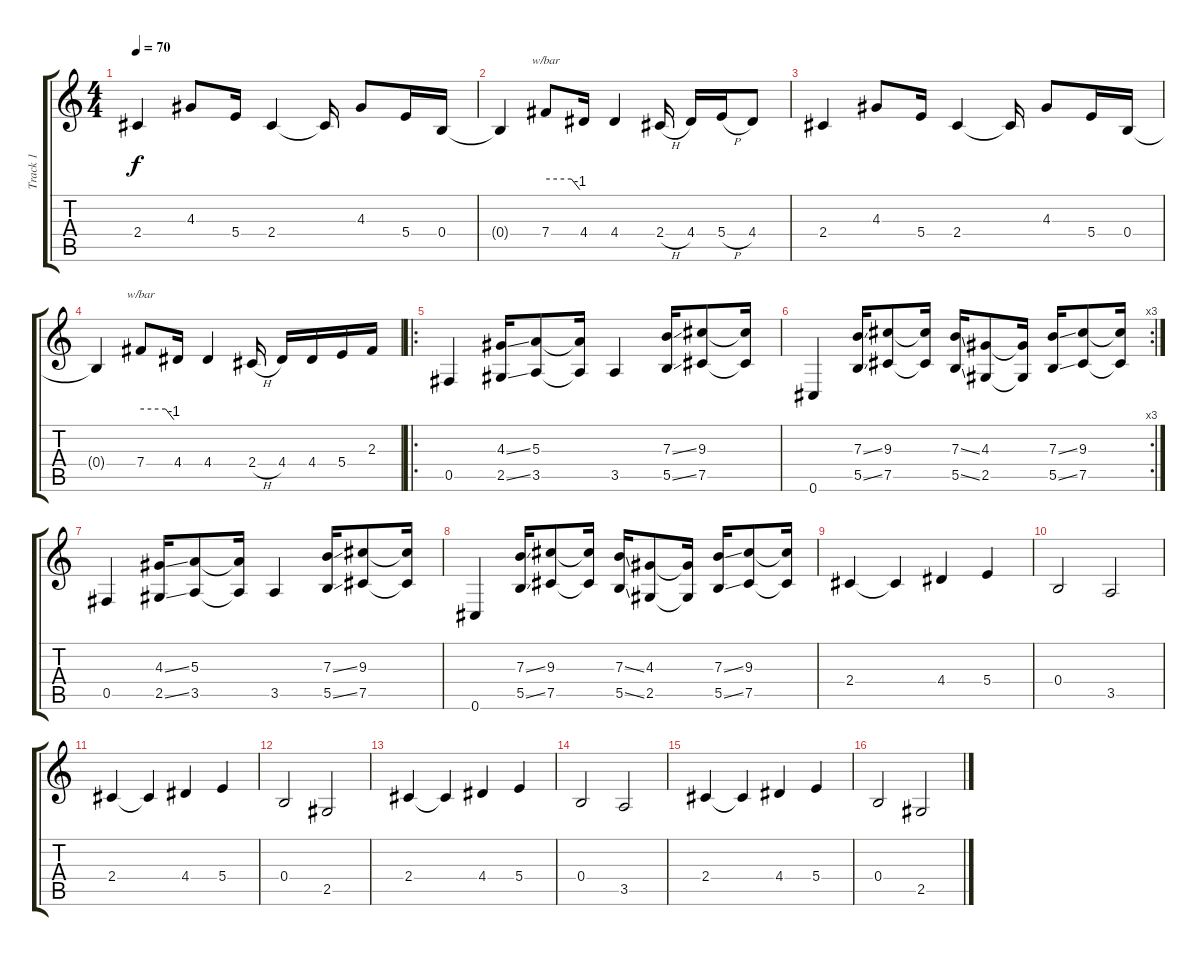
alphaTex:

\track ("Track 1" "Track 1") {instrument distortionguitar}
\staff {score tabs}
\tuning (Db4 Ab3 E3 B2 Gb2 Db2) {hide}
\ts (4 4)
\tempo 70
\clef g2
\ks c
2.4.4{dy f} 4.3.8 5.4.16 2.4.4 2.4{t}.16 4.3.8 5.4.16 0.4.16 |
0.4{t}.4 7.4.8{tbe (custom default 0 0 45 0 60 -4)} 4.4.16 4.4.4 2.4{h}.16 4.4.16 5.4{h}.16 4.4.8 |
2.4.4 4.3.8 5.4.16 2.4.4 2.4{t}.16 4.3.8 5.4.16 0.4.16 |
0.4{t}.4 7.4.8{tbe (custom default 0 0 45 0 60 -4)} 4.4.16 4.4.4 2.4{h}.16 4.4.16 4.4.16 5.4.16 2.3.16 |
\ro
0.5.4 (4.3{ss} 2.5{ss}).16 (5.3 3.5).8 (5.3{t} 3.5{t}).16 3.5.4 (7.3{ss} 5.5{ss}).16 (9.3 7.5).8 (9.3{t} 7.5{t}).16 |
\rc 3
0.6.4 (7.3{ss} 5.5{ss}).16 (9.3 7.5).8 (9.3{t} 7.5{t}).16 (7.3{ss} 5.5{ss}).16 (4.3 2.5).8 (4.3{t} 2.5{t}).16 (7.3{ss} 5.5{ss}).16 (9.3 7.5).8 (9.3{t} 7.5{t}).16 |
0.5.4 (4.3{ss} 2.5{ss}).16 (5.3 3.5).8 (5.3{t} 3.5{t}).16 3.5.4 (7.3{ss} 5.5{ss}).16 (9.3 7.5).8 (9.3{t} 7.5{t}).16 |
0.6.4 (7.3{ss} 5.5{ss}).16 (9.3 7.5).8 (9.3{t} 7.5{t}).16 (7.3{ss} 5.5{ss}).16 (4.3 2.5).8 (4.3{t} 2.5{t}).16 (7.3{ss} 5.5{ss}).16 (9.3 7.5).8 (9.3{t} 7.5{t}).16 |
2.4.4 2.4{t}.4 4.4.4 5.4.4 |
0.4.2 3.5.2 |
2.4.4 2.4{t}.4 4.4.4 5.4.4 |
0.4.2 2.5.2 |
2.4.4 2.4{t}.4 4.4.4 5.4.4 |
0.4.2 3.5.2 |
2.4.4 2.4{t}.4 4.4.4 5.4.4 |
0.4.2 2.5.2
